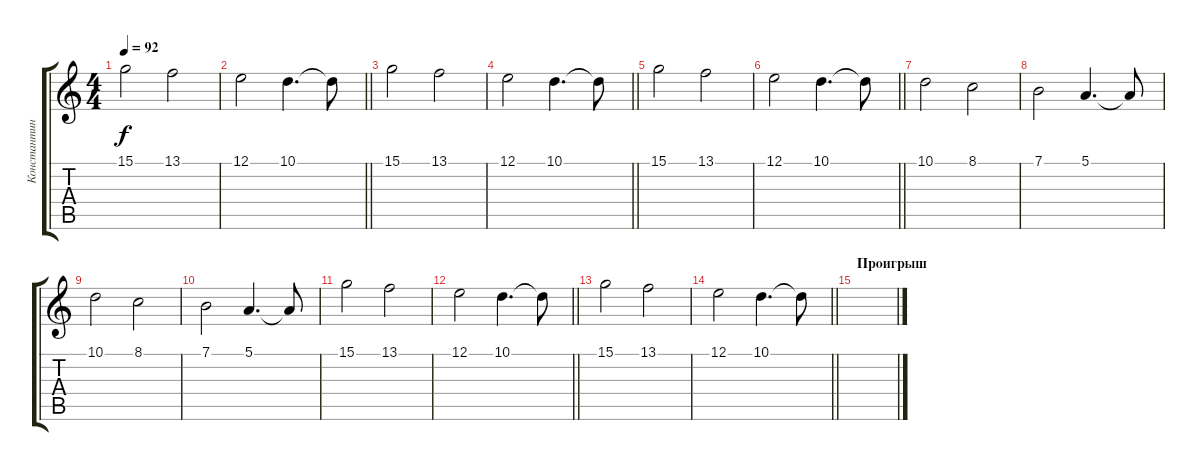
\track ("Константин Бекрев" "Константин") {instrument pad2warm}
\staff {score tabs}
\tuning (E4 B3 G3 D3 A2 E2) {hide}
\ts (4 4)
\section ("" "")
\tempo 92
\clef g2
\ks c
15.1.2{dy f} 13.1.2 |
\barLineRight lightlight
12.1.2 10.1.4{d} 10.1{t}.8 |
15.1.2 13.1.2 |
\barLineRight lightlight
12.1.2 10.1.4{d} 10.1{t}.8 |
15.1.2 13.1.2 |
\barLineRight lightlight
12.1.2 10.1.4{d} 10.1{t}.8 |
\section ("" "")
10.1.2 8.1.2 |
7.1.2 5.1.4{d} 5.1{t}.8 |
10.1.2 8.1.2 |
7.1.2 5.1.4{d} 5.1{t}.8 |
15.1.2 13.1.2 |
\barLineRight lightlight
12.1.2 10.1.4{d} 10.1{t}.8 |
15.1.2 13.1.2 |
\barLineRight lightlight
12.1.2 10.1.4{d} 10.1{t}.8 |
\section ("" "Проигрыш")
